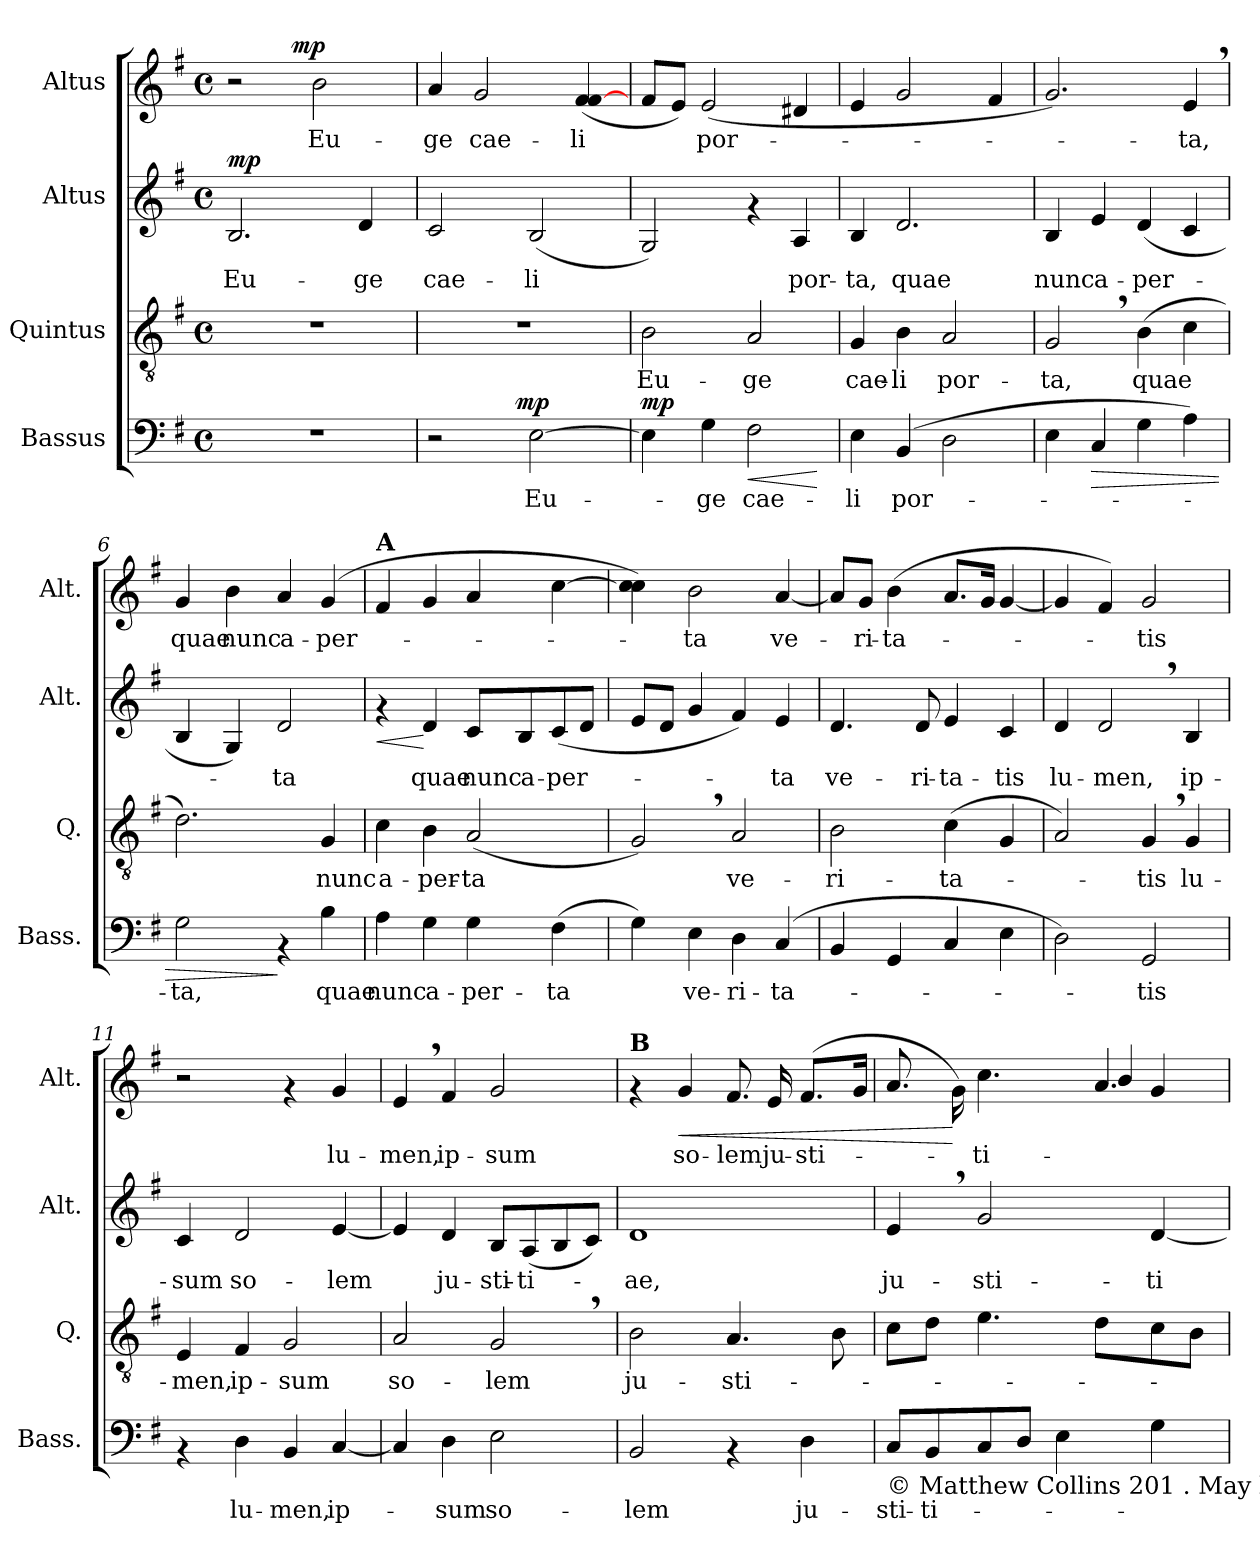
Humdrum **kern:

**kern	**text	**dynam	**kern	**text	**kern	**text	**dynam	**kern	**text	**dynam
*part4	*part4	*part4	*part3	*part3	*part2	*part2	*part2	*part1	*part1	*part1
*staff4	*staff4	*staff4	*staff3	*staff3	*staff2	*staff2	*staff2	*staff1	*staff1	*staff1
*I"Bassus	*	*	*I"Quintus	*	*I"Altus	*	*	*I"Altus	*	*
*I'Bass.	*	*	*I'Q.	*	*I'Alt.	*	*	*I'Alt.	*	*
*clefF4	*	*	*clefGv2	*	*clefG2	*	*	*clefG2	*	*
*k[f#]	*	*	*k[f#]	*	*k[f#]	*	*	*k[f#]	*	*
*G:	*	*	*G:	*	*G:	*	*	*G:	*	*
*M4/4	*	*	*M4/4	*	*M4/4	*	*	*M4/4	*	*
*met(c)	*	*	*met(c)	*	*met(c)	*	*	*met(c)	*	*
=1	=1	=1	=1	=1	=1	=1	=1	=1	=1	=1
!	!	!	!	!	!	!LO:LY:b	!LO:DY:b	!	!	!
*	*	*	*	*	*	*	*	*^	*	*
1r	.	.	1r	.	2.B/	Eu-	mp	2r	4..ryy	.	.
!	!	!	!	!	!	!	!	!	!	!	!LO:DY:b
.	.	.	.	.	.	.	.	.	2ryy	.	mp
!	!	!	!	!	!	!	!	!	!	!LO:LY:b	!
.	.	.	.	.	.	.	.	2b\	.	Eu-	.
!	!	!	!	!	!	!LO:LY:b	!	!	!	!	!
.	.	.	.	.	4d/	-ge	.	.	.	.	.
.	.	.	.	.	.	.	.	.	16ryy	.	.
=2	=2	=2	=2	=2	=2	=2	=2	=2	=2	=2	=2
!	!	!	!	!	!	!LO:LY:b	!	!	!	!LO:LY:b	!
*^	*	*	*	*	*	*	*	*v	*v	*	*
2r	4...ryy	.	.	1r	.	2c/	cae-	.	4a/	-ge	.
!	!	!	!	!	!	!	!	!	!	!LO:LY:b	!
.	.	.	.	.	.	.	.	.	2g/	cae-	.
!	!	!	!LO:DY:b	!	!	!	!	!	!	!	!
.	2ryy	.	mp	.	.	.	.	.	.	.	.
!	!	!LO:LY:b	!	!	!	!	!LO:LY:b	!	!	!	!
[>2E\	.	Eu-	.	.	.	(<2B/	-li	.	.	.	.
!	!	!	!	!	!	!	!	!	!	!LO:LY:b	!
.	.	.	.	.	.	.	.	.	(<4f#/ [<4f#/	-li	.
.	32ryy	.	.	.	.	.	.	.	.	.	.
=3	=3	=3	=3	=3	=3	=3	=3	=3	=3	=3	=3
!	!	!	!LO:DY:a	!	!LO:LY:b	!	!	!	!	!	!
*v	*v	*	*	*	*	*	*	*	*	*	*
4E\]	.	mp	2B\	Eu-	2G/)	.	.	8f#/L	.	.
.	.	.	.	.	.	.	.	8e/J)	.	.
!	!LO:LY:b	!	!	!	!	!	!	!	!LO:LY:b	!
4G\	-ge	.	.	.	.	.	.	(<2e/	por-	.
!	!LO:LY:b	!LO:HP:b	!	!LO:LY:b	!	!	!	!	!	!
2F#\	cae-	<	2A/	-ge	4rf	.	.	.	.	.
!	!	!	!	!	!	!LO:LY:b	!	!	!	!
.	.	.	.	.	4A/	por-	.	4d#X/	.	.
.	.	[	.	.	.	.	.	.	.	.
=4	=4	=4	=4	=4	=4	=4	=4	=4	=4	=4
!	!LO:LY:b	!	!	!LO:LY:b	!	!LO:LY:b	!	!	!	!
4E\	-li	.	4G/	cae-	4B/	-ta,	.	4e/	.	.
!	!LO:LY:b	!	!	!LO:LY:b	!	!LO:LY:b	!	!	!	!
(>4BB/	por-	.	4B\	-li	2.d/	quae	.	2g/	.	.
!	!	!	!	!LO:LY:b	!	!	!	!	!	!
2D\	.	.	2A/	por-	.	.	.	.	.	.
.	.	.	.	.	.	.	.	4f#/	.	.
=5	=5	=5	=5	=5	=5	=5	=5	=5	=5	=5
!	!	!	!	!LO:LY:b	!	!LO:LY:b	!	!	!	!
4E\	.	.	2G,>/	-ta,	4B/	nunc	.	2.g/)	.	.
!	!	!LO:HP:b	!	!	!	!LO:LY:b	!	!	!	!
4C/	.	>	.	.	4e/	a-	.	.	.	.
!	!	!	!	!LO:LY:b	!	!LO:LY:b	!	!	!	!
4G\	.	.	(>4B\	quae	(<4d/	-per-	.	.	.	.
!	!	!	!	!	!	!	!	!	!LO:LY:b	!
4A\)	.	.	4c\	.	4c/	.	.	4e,>/	-ta,	.
=6	=6	=6	=6	=6	=6	=6	=6	=6	=6	=6
!	!LO:LY:b	!	!	!	!	!	!	!	!LO:LY:b	!
2G\	-ta,	.	2.d\)	.	4B/	.	.	4g/	quae	.
!	!	!	!	!	!	!	!	!	!LO:LY:b	!
.	.	.	.	.	4G/)	.	.	4b\	nunc	.
!	!	!	!	!	!	!LO:LY:b	!	!	!LO:LY:b	!
4rAA	.	]	.	.	2d/	-ta	.	4a/	a-	.
!	!LO:LY:b	!	!	!LO:LY:b	!	!	!	!	!LO:LY:b	!
4B\	quae	.	4G/	nunc	.	.	.	(>4g/	-per-	.
!!LO:LB:g=z
=7	=7	=7	=7	=7	=7	=7	=7	=7	=7	=7
!	!	!	!	!	!	!	!	!LO:TX:a:B:t=A	!	!
!	!LO:LY:b	!	!	!LO:LY:b	!	!	!LO:HP:b	!	!	!
4A\	nunc	.	4c\	a-	4rf	.	<	4f#/	.	.
!	!LO:LY:b	!	!	!LO:LY:b	!	!LO:LY:b	!	!	!	!
4G\	a-	.	4B\	-per-	4d/	quae	[	4g/	.	.
!	!LO:LY:b	!	!	!LO:LY:b	!	!LO:LY:b	!	!	!	!
4G\	-per-	.	(<2A/	-ta	8c/L	nunc	.	4a/	.	.
!	!	!	!	!	!	!LO:LY:b	!	!	!	!
.	.	.	.	.	8B/	a-	.	.	.	.
!	!LO:LY:b	!	!	!	!	!LO:LY:b	!	!	!	!
(>4F#\	-ta	.	.	.	(<8c/	-per-	.	[>4cc\	.	.
.	.	.	.	.	8d/J	.	.	.	.	.
=8	=8	=8	=8	=8	=8	=8	=8	=8	=8	=8
4G\)	.	.	2G,>/)	.	8e/L	.	.	4cc\] 4cc\)	.	.
.	.	.	.	.	8d/J	.	.	.	.	.
!	!LO:LY:b	!	!	!	!	!	!	!	!LO:LY:b	!
4E\	ve-	.	.	.	4g/	.	.	2b\	-ta	.
!	!LO:LY:b	!	!	!LO:LY:b	!	!	!	!	!	!
4D\	-ri-	.	2A/	ve-	4f#/)	.	.	.	.	.
!	!LO:LY:b	!	!	!	!	!LO:LY:b	!	!	!LO:LY:b	!
(>4C/	-ta-	.	.	.	4e/	-ta	.	[<4a/	ve-	.
=9	=9	=9	=9	=9	=9	=9	=9	=9	=9	=9
!	!	!	!	!LO:LY:b	!	!LO:LY:b	!	!	!	!
4BB/	.	.	2B\	-ri-	4.d/	ve-	.	8a/L]	.	.
!	!	!	!	!	!	!	!	!	!LO:LY:b	!
.	.	.	.	.	.	.	.	8g/J	-ri-	.
!	!	!	!	!	!	!	!	!	!LO:LY:b	!
4GG/	.	.	.	.	.	.	.	(>4b\	-ta-	.
!	!	!	!	!	!	!LO:LY:b	!	!	!	!
.	.	.	.	.	8d/	-ri-	.	.	.	.
!	!	!	!	!LO:LY:b	!	!LO:LY:b	!	!	!	!
4C/	.	.	(>4c\	-ta-	4e/	-ta-	.	8.a/L	.	.
.	.	.	.	.	.	.	.	16g/Jk	.	.
!	!	!	!	!	!	!LO:LY:b	!	!	!	!
4E\	.	.	4G/	.	4c/	-tis	.	[<4g/	.	.
=10	=10	=10	=10	=10	=10	=10	=10	=10	=10	=10
!	!	!	!	!	!	!LO:LY:b	!	!	!	!
2D\)	.	.	2A/)	.	4d/	lu-	.	4g/]	.	.
!	!	!	!	!	!	!LO:LY:b	!	!	!	!
.	.	.	.	.	2d,>/	-men,	.	4f#/)	.	.
!	!LO:LY:b	!	!	!LO:LY:b	!	!	!	!	!LO:LY:b	!
2GG/	-tis	.	4G,>/	-tis	.	.	.	2g/	-tis	.
!	!	!	!	!LO:LY:b	!	!LO:LY:b	!	!	!	!
.	.	.	4G/	lu-	4B/	ip-	.	.	.	.
=11	=11	=11	=11	=11	=11	=11	=11	=11	=11	=11
!	!	!	!	!LO:LY:b	!	!LO:LY:b	!	!	!	!
4rAA	.	.	4E/	-men,	4c/	-sum	.	2r	.	.
!	!LO:LY:b	!	!	!LO:LY:b	!	!LO:LY:b	!	!	!	!
4D\	lu-	.	4F#/	ip-	2d/	so-	.	.	.	.
!	!LO:LY:b	!	!	!LO:LY:b	!	!	!	!	!	!
4BB/	-men,	.	2G/	-sum	.	.	.	4rf	.	.
!	!LO:LY:b	!	!	!	!	!LO:LY:b	!	!	!LO:LY:b	!
[<4C/	ip-	.	.	.	[<4e/	-lem	.	4g/	lu-	.
=12	=12	=12	=12	=12	=12	=12	=12	=12	=12	=12
!	!	!	!	!LO:LY:b	!	!	!	!	!LO:LY:b	!
4C/]	.	.	2A/	so-	4e/]	.	.	4e,>/	-men,	.
!	!LO:LY:b	!	!	!	!	!LO:LY:b	!	!	!LO:LY:b	!
4D\	-sum	.	.	.	4d/	ju-	.	4f#/	ip-	.
!	!LO:LY:b	!	!	!LO:LY:b	!	!LO:LY:b	!	!	!LO:LY:b	!
2E\	so-	.	2G,>/	-lem	8B/L	-sti-	.	2g/	-sum	.
!	!	!	!	!	!	!LO:LY:b	!	!	!	!
.	.	.	.	.	(<8A/	-ti-	.	.	.	.
.	.	.	.	.	8B/	.	.	.	.	.
.	.	.	.	.	8c/J)	.	.	.	.	.
!!LO:PB:g=z
=13	=13	=13	=13	=13	=13	=13	=13	=13	=13	=13
!	!	!	!	!	!	!	!	!LO:TX:a:B:t=B	!	!
!	!LO:LY:b	!	!	!LO:LY:b	!	!LO:LY:b	!	!	!	!
2BB/	-lem	.	2B\	ju-	1d	-ae,	.	4rf	.	.
!	!	!	!	!	!	!	!	!	!LO:LY:b	!LO:HP:b
.	.	.	.	.	.	.	.	4g/	so-	<
!	!	!	!	!LO:LY:b	!	!	!	!	!LO:LY:b	!
4rAA	.	.	4.A/	-sti-	.	.	.	8.f#/	-lem	.
!	!	!	!	!	!	!	!	!	!LO:LY:b	!
.	.	.	.	.	.	.	.	16e/	ju-	.
!	!LO:LY:b	!	!	!	!	!	!	!	!LO:LY:b	!
4D\	ju-	.	.	.	.	.	.	(<8.f#/L	-sti-	.
.	.	.	8B\	.	.	.	.	.	.	.
.	.	.	.	.	.	.	.	16g/Jk	.	.
=14	=14	=14	=14	=14	=14	=14	=14	=14	=14	=14
!LO:TX:b:t=© Matthew Collins 201 . May be	!	!	!	!	!	!	!	!	!	!
!	!LO:LY:b	!	!	!	!	!LO:LY:b	!	!	!	!
*	*	*	*	*	*	*	*	*^	*	*
*	*	*	*	*	*	*	*	*	*^	*	*
8C/L	-sti-	.	8c\L	.	4e,>/	ju-	.	8.a/	8.ryy	2.ryy	.	.
!	!LO:LY:b	!	!	!	!	!	!	!	!	!	!	!
8BB/	-ti-	.	8d\J	.	.	.	.	.	.	.	.	.
.	.	.	.	.	.	.	.	16ryy	16g\)	.	.	[
!	!	!	!	!	!	!LO:LY:b	!	!	!	!	!LO:LY:b	!
8C/	.	.	4.e\	.	2g/	-sti-	.	4.cc\	4.ryy	.	-ti-	.
8D/J	.	.	.	.	.	.	.	.	.	.	.	.
4E\	.	.	.	.	.	.	.	.	.	.	.	.
.	.	.	8d\L	.	.	.	.	4.a/	4b/	.	.	.
!	!	!	!	!	!	!LO:LY:b	!	!	!	!	!	!
4G\	.	.	8c\	.	[<4d/	-ti-	.	.	.	4g/	.	.
.	.	.	8B\J	.	.	.	.	.	8ryy	.	.	.
*	*	*	*	*	*	*	*	*v	*v	*v	*	*
=	=	=	=	=	=	=	=	=	=	=
*-	*-	*-	*-	*-	*-	*-	*-	*-	*-	*-
